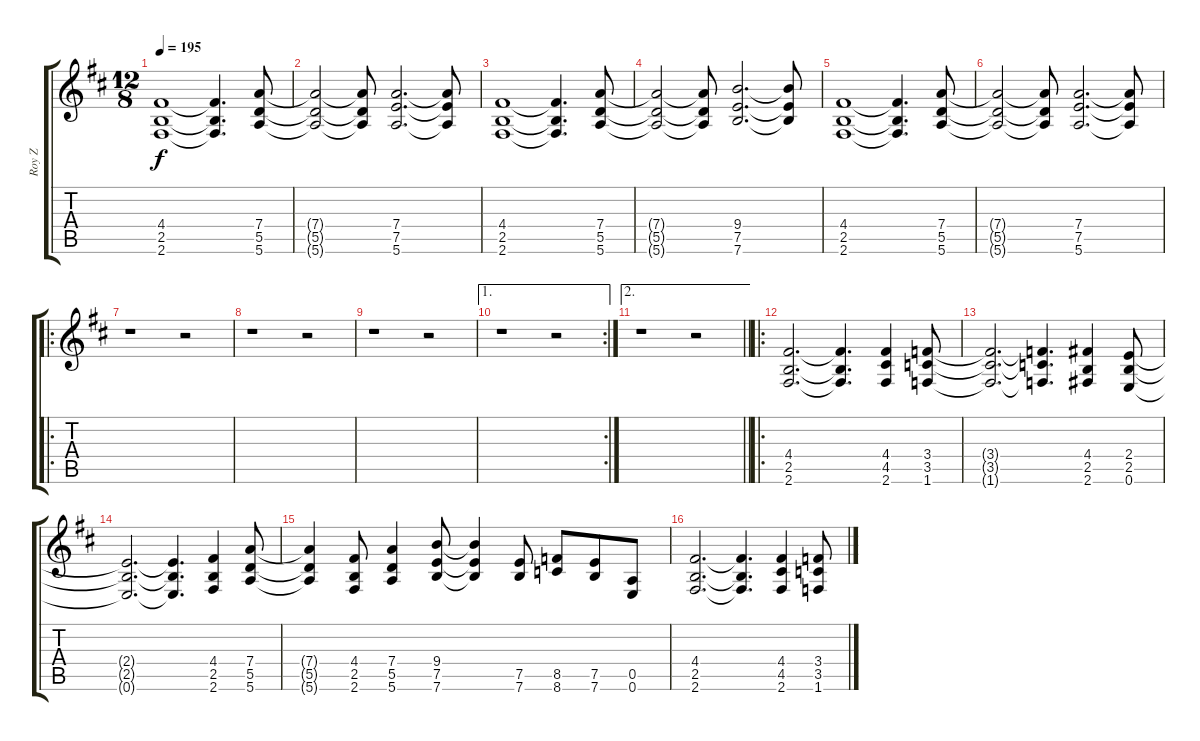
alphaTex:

\track ("Roy Z" "Roy Z") {instrument overdrivenguitar}
\staff {score tabs}
\tuning (E4 B3 G3 D3 A2 E2) {hide}
\ts (12 8)
\tempo 195
\clef g2
\ks d
(4.4 2.5 2.6).1{dy f} (4.4{t} 2.5{t} 2.6{t}).4{d} (7.4 5.5 5.6).8 |
(7.4{t} 5.5{t} 5.6{t}).2 (7.4{t} 5.5{t} 5.6{t}).8 (7.4 7.5 5.6).2{d} (7.4{t} 7.5{t} 5.6{t}).8 |
(4.4 2.5 2.6).1 (4.4{t} 2.5{t} 2.6{t}).4{d} (7.4 5.5 5.6).8 |
(7.4{t} 5.5{t} 5.6{t}).2 (7.4{t} 5.5{t} 5.6{t}).8 (9.4 7.5 7.6).2{d} (9.4{t} 7.5{t} 7.6{t}).8 |
(4.4 2.5 2.6).1 (4.4{t} 2.5{t} 2.6{t}).4{d} (7.4 5.5 5.6).8 |
(7.4{t} 5.5{t} 5.6{t}).2 (7.4{t} 5.5{t} 5.6{t}).8 (7.4 7.5 5.6).2{d} (7.4{t} 7.5{t} 5.6{t}).8 |
\ro
r.1 r.2 |
r.1 r.2 |
r.1 r.2 |
\ae 1
\rc 2
r.1 r.2 |
\ae 2
\barLineRight lightlight
r.1 r.2 |
\ro
(4.4 2.5 2.6).2{d} (4.4{t} 2.5{t} 2.6{t}).4{d} (4.4 4.5 2.6).4 (3.4 3.5 1.6).8 |
(3.4{t} 3.5{t} 1.6{t}).2{d} (3.4{t} 3.5{t} 1.6{t}).4{d} (4.4 2.5 2.6).4 (2.4 2.5 0.6).8 |
(2.4{t} 2.5{t} 0.6{t}).2{d} (2.4{t} 2.5{t} 0.6{t}).4{d} (4.4 2.5 2.6).4 (7.4 5.5 5.6).8 |
(7.4{t} 5.5{t} 5.6{t}).4 (4.4 2.5 2.6).8 (7.4 5.5 5.6).4 (9.4 7.5 7.6).8 (9.4{t} 7.5{t} 7.6{t}).4 (7.5 7.6).8 (8.5 8.6).8 (7.5 7.6).8 (0.5 0.6).8 |
(4.4 2.5 2.6).2{d} (4.4{t} 2.5{t} 2.6{t}).4{d} (4.4 4.5 2.6).4 (3.4 3.5 1.6).8
